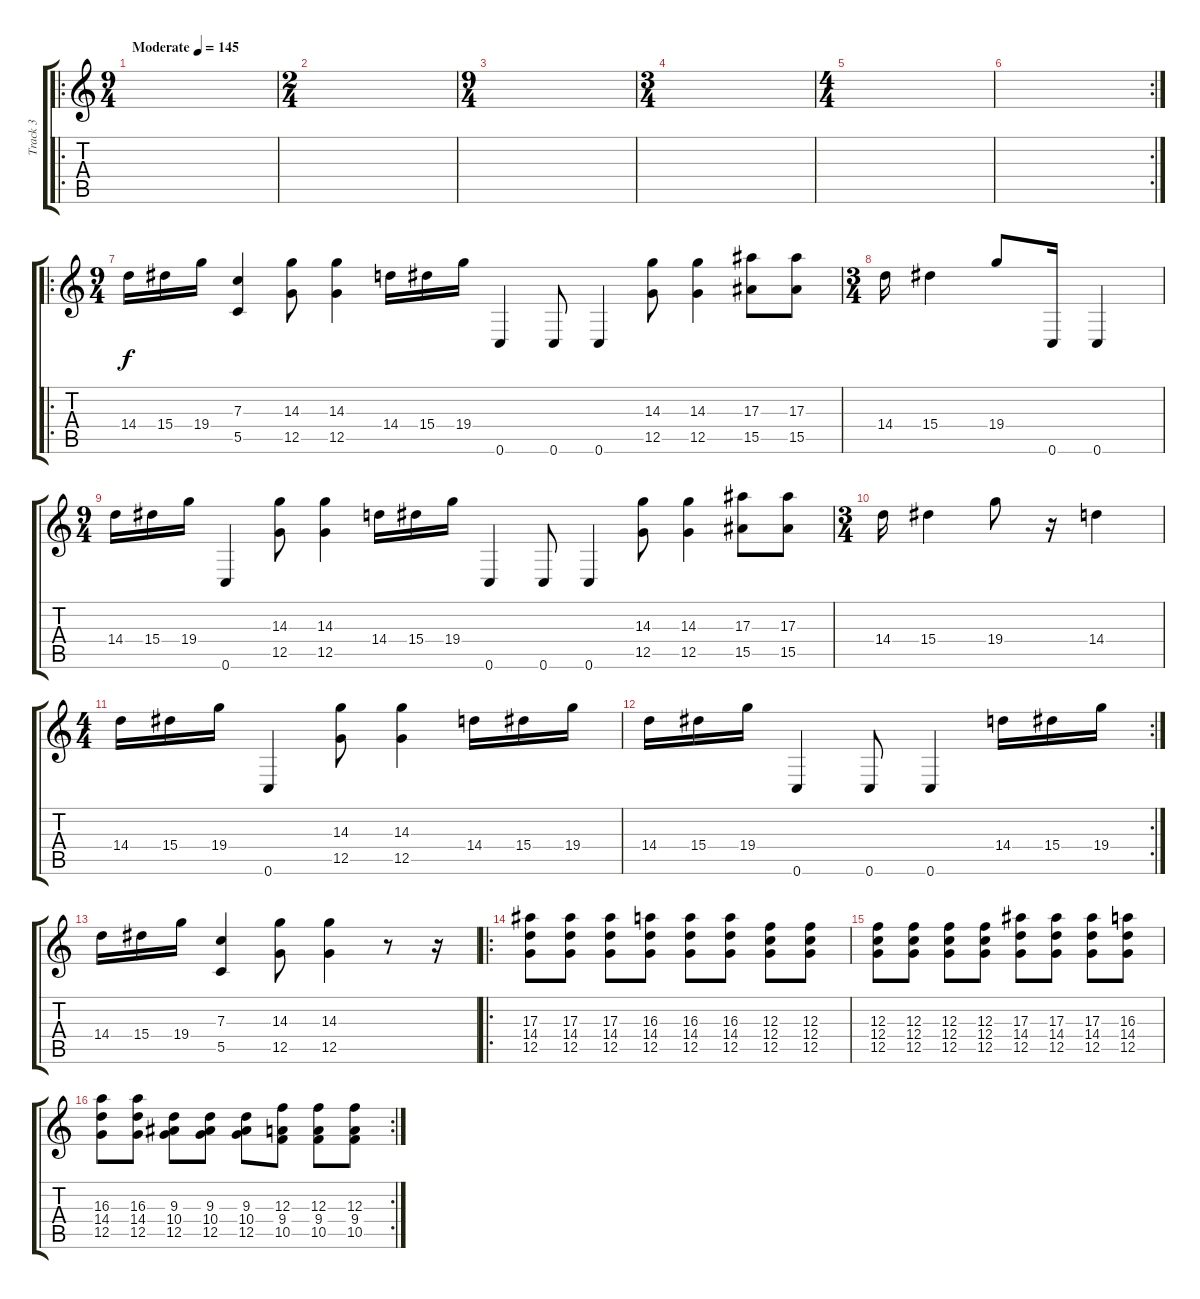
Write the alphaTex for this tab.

\track ("Track 3" "Track 3") {instrument distortionguitar}
\staff {score tabs}
\tuning (D4 A3 F3 C3 G2 C2) {hide}
\ro
\ts (9 4)
\tempo (145 "Moderate")
\clef g2
\ks c
|
\ts (2 4)
|
\ts (9 4)
|
\ts (3 4)
|
\ts (4 4)
|
\rc 2
|
\ro
\ts (9 4)
14.4.16 15.4.16 19.4.16 (7.3 5.5).4 (14.3 12.5).8 (14.3 12.5).4 14.4.16 15.4.16 19.4.16 0.6.4 0.6.8 0.6.4 (14.3 12.5).8 (14.3 12.5).4 (17.3 15.5).8 (17.3 15.5).8 |
\ts (3 4)
14.4.16 15.4.4 19.4.8 0.6.16 0.6.4 |
\ts (9 4)
14.4.16 15.4.16 19.4.16 0.6.4 (14.3 12.5).8 (14.3 12.5).4 14.4.16 15.4.16 19.4.16 0.6.4 0.6.8 0.6.4 (14.3 12.5).8 (14.3 12.5).4 (17.3 15.5).8 (17.3 15.5).8 |
\ts (3 4)
14.4.16 15.4.4 19.4.8 r.16 14.4.4 |
\ts (4 4)
14.4.16 15.4.16 19.4.16 0.6.4 (14.3 12.5).8 (14.3 12.5).4 14.4.16 15.4.16 19.4.16 |
\rc 2
14.4.16 15.4.16 19.4.16 0.6.4 0.6.8 0.6.4 14.4.16 15.4.16 19.4.16 |
14.4.16 15.4.16 19.4.16 (7.3 5.5).4 (14.3 12.5).8 (14.3 12.5).4 r.8 r.16 |
\ro
(17.3 14.4 12.5).8 (17.3 14.4 12.5).8 (17.3 14.4 12.5).8 (16.3 14.4 12.5).8 (16.3 14.4 12.5).8 (16.3 14.4 12.5).8 (12.3 12.4 12.5).8 (12.3 12.4 12.5).8 |
(12.3 12.4 12.5).8 (12.3 12.4 12.5).8 (12.3 12.4 12.5).8 (12.3 12.4 12.5).8 (17.3 14.4 12.5).8 (17.3 14.4 12.5).8 (17.3 14.4 12.5).8 (16.3 14.4 12.5).8 |
\rc 2
(16.3 14.4 12.5).8 (16.3 14.4 12.5).8 (9.3 10.4 12.5).8 (9.3 10.4 12.5).8 (9.3 10.4 12.5).8 (12.3 9.4 10.5).8 (12.3 9.4 10.5).8 (12.3 9.4 10.5).8
